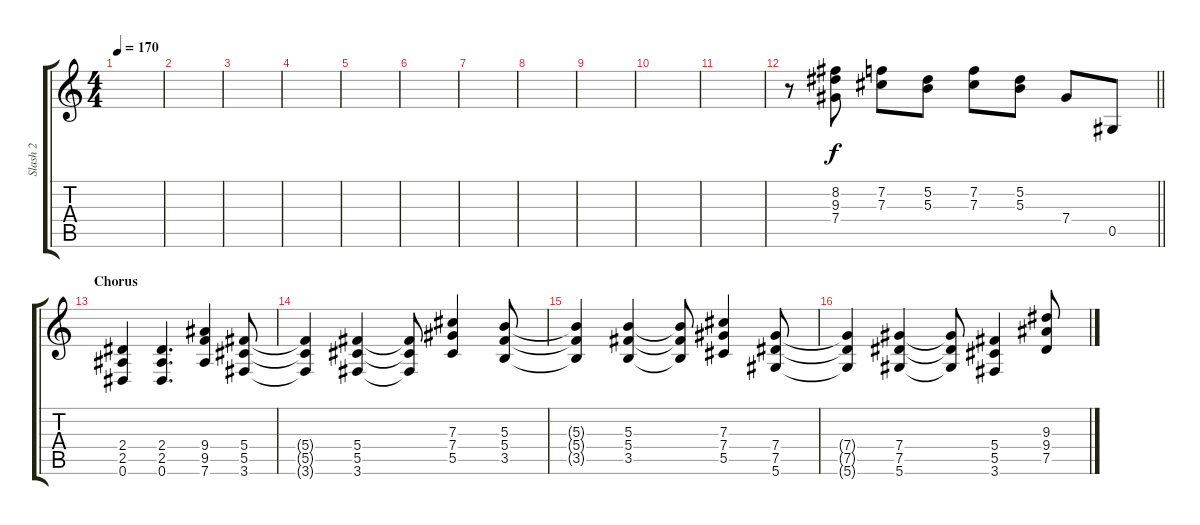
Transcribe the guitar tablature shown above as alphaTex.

\track ("Slash 2" "Slash 2") {instrument distortionguitar}
\staff {score tabs}
\tuning (Eb4 Bb3 Gb3 Db3 Ab2 Eb2) {hide}
\ts (4 4)
\tempo 170
\clef g2
\ks c
|
|
|
|
|
|
|
|
|
|
|
\barLineRight lightlight
r.8 (8.2 9.3 7.4).8 (7.2 7.3).8 (5.2 5.3).8 (7.2 7.3).8 (5.2 5.3).8 7.4.8 0.5.8 |
\section ("" "Chorus")
(2.4 2.5 0.6).4 (2.4 2.5 0.6).4{d} (9.4 9.5 7.6).4 (5.4 5.5 3.6).8 |
(5.4{t} 5.5{t} 3.6{t}).4 (5.4 5.5 3.6).4 (5.4{t} 5.5{t} 3.6{t}).8 (7.3 7.4 5.5).4 (5.3 5.4 3.5).8 |
(5.3{t} 5.4{t} 3.5{t}).4 (5.3 5.4 3.5).4 (5.3{t} 5.4{t} 3.5{t}).8 (7.3 7.4 5.5).4 (7.4 7.5 5.6).8 |
(7.4{t} 7.5{t} 5.6{t}).4 (7.4 7.5 5.6).4 (7.4{t} 7.5{t} 5.6{t}).8 (5.4 5.5 3.6).4 (9.3 9.4 7.5).8
